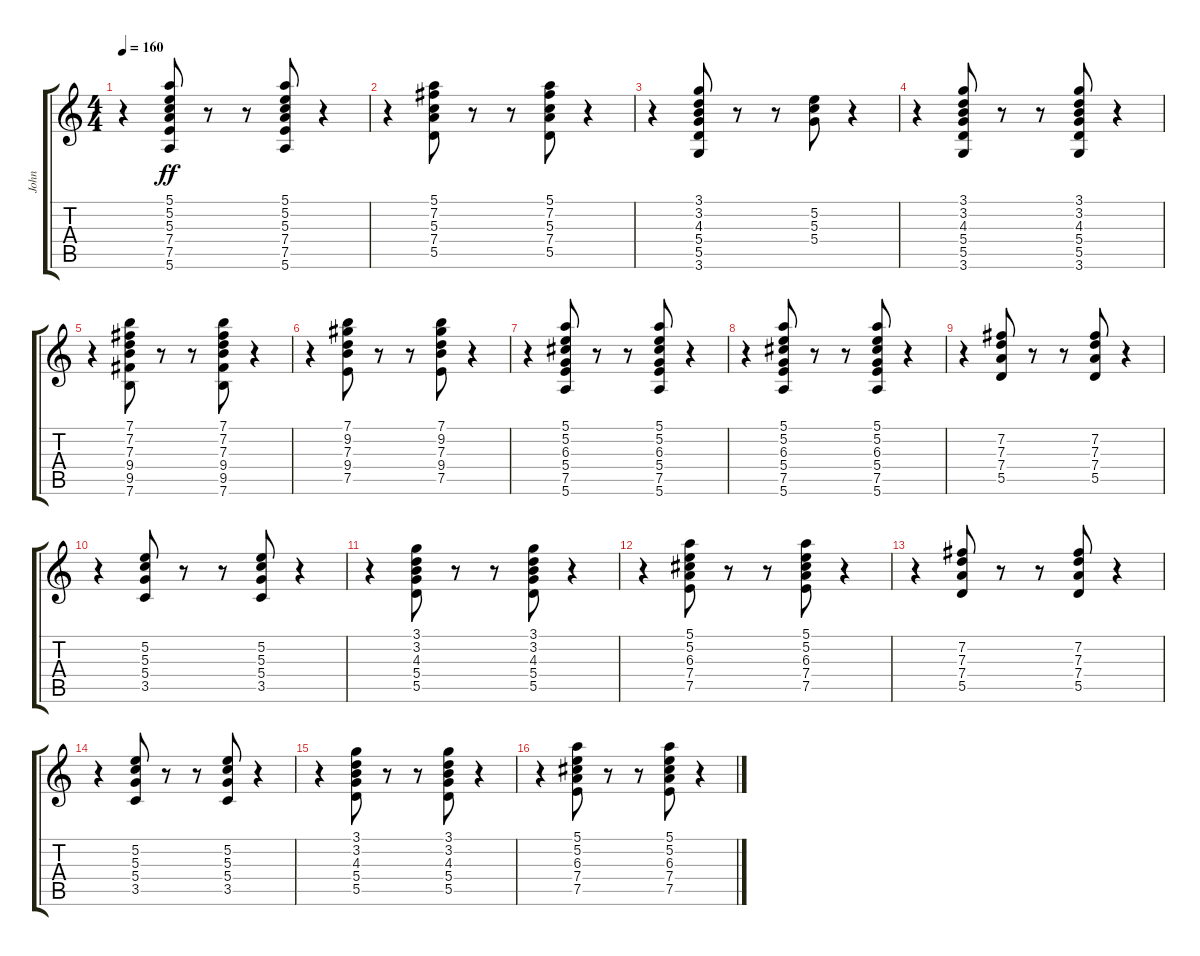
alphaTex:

\track ("John" "John") {instrument electricguitarclean}
\staff {score tabs}
\tuning (E4 B3 G3 D3 A2 E2) {hide}
\ts (4 4)
\tempo 160
\clef g2
\ks c
r.4{dy ff} (5.1 5.2 5.3 7.4 7.5 5.6).8 r.8 r.8 (5.1 5.2 5.3 7.4 7.5 5.6).8 r.4 |
r.4 (5.1 7.2 5.3 7.4 5.5).8 r.8 r.8 (5.1 7.2 5.3 7.4 5.5).8 r.4 |
r.4 (3.1 3.2 4.3 5.4 5.5 3.6).8 r.8 r.8 (5.2 5.3 5.4).8 r.4 |
r.4 (3.1 3.2 4.3 5.4 5.5 3.6).8 r.8 r.8 (3.1 3.2 4.3 5.4 5.5 3.6).8 r.4 |
r.4 (7.1 7.2 7.3 9.4 9.5 7.6).8 r.8 r.8 (7.1 7.2 7.3 9.4 9.5 7.6).8 r.4 |
r.4 (7.1 9.2 7.3 9.4 7.5).8 r.8 r.8 (7.1 9.2 7.3 9.4 7.5).8 r.4 |
r.4 (5.1 5.2 6.3 5.4 7.5 5.6).8 r.8 r.8 (5.1 5.2 6.3 5.4 7.5 5.6).8 r.4 |
r.4 (5.1 5.2 6.3 5.4 7.5 5.6).8 r.8 r.8 (5.1 5.2 6.3 5.4 7.5 5.6).8 r.4 |
r.4 (7.2 7.3 7.4 5.5).8 r.8 r.8 (7.2 7.3 7.4 5.5).8 r.4 |
r.4 (5.2 5.3 5.4 3.5).8 r.8 r.8 (5.2 5.3 5.4 3.5).8 r.4 |
r.4 (3.1 3.2 4.3 5.4 5.5).8 r.8 r.8 (3.1 3.2 4.3 5.4 5.5).8 r.4 |
r.4 (5.1 5.2 6.3 7.4 7.5).8 r.8 r.8 (5.1 5.2 6.3 7.4 7.5).8 r.4 |
r.4 (7.2 7.3 7.4 5.5).8 r.8 r.8 (7.2 7.3 7.4 5.5).8 r.4 |
r.4 (5.2 5.3 5.4 3.5).8 r.8 r.8 (5.2 5.3 5.4 3.5).8 r.4 |
r.4 (3.1 3.2 4.3 5.4 5.5).8 r.8 r.8 (3.1 3.2 4.3 5.4 5.5).8 r.4 |
r.4 (5.1 5.2 6.3 7.4 7.5).8 r.8 r.8 (5.1 5.2 6.3 7.4 7.5).8 r.4
